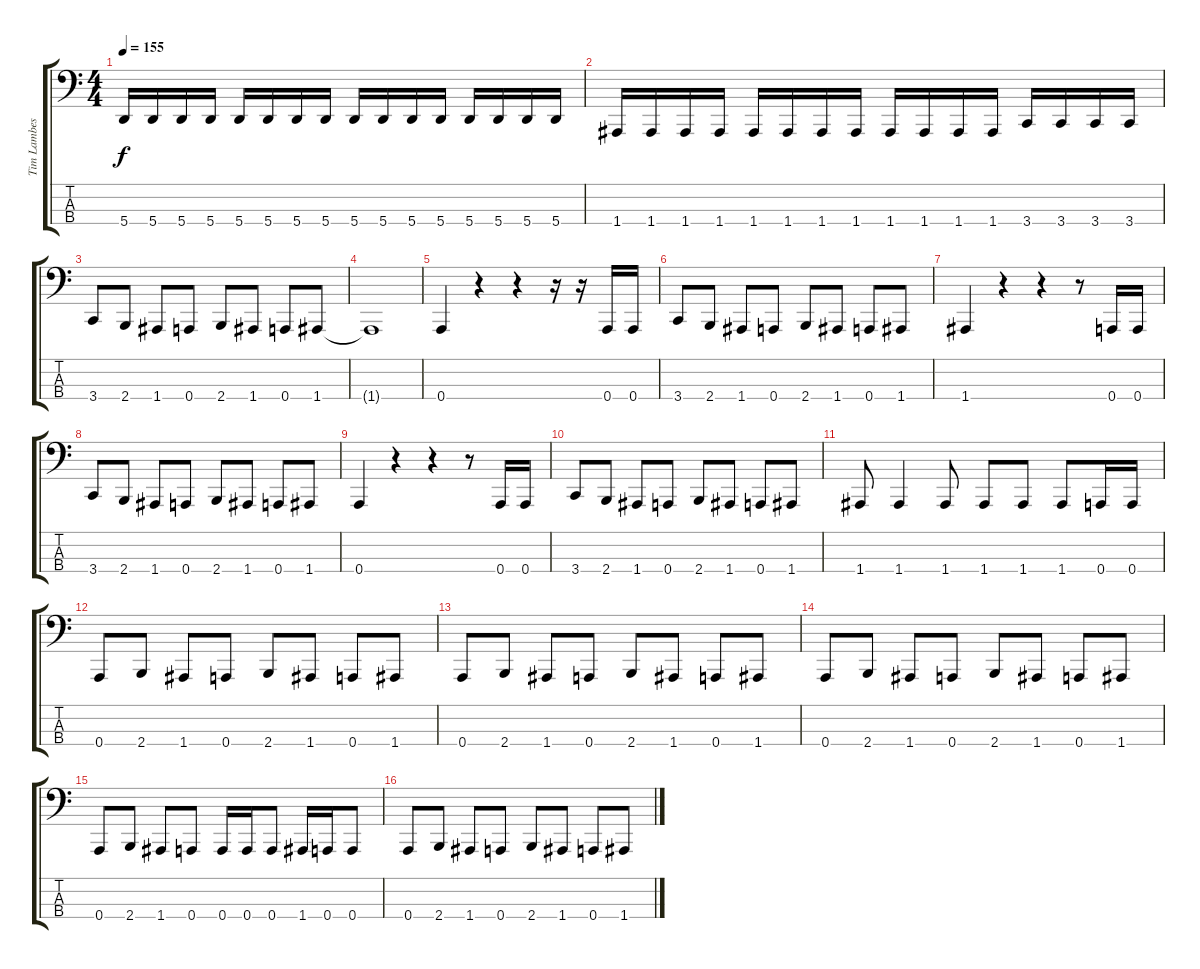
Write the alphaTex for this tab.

\track ("Tim Lambesis" "Tim Lambes") {instrument electricbasspick}
\staff {score tabs}
\tuning (D2 A1 E1 A0) {hide}
\ts (4 4)
\tempo 155
\clef f4
\ks c
5.4.16{dy f} 5.4.16 5.4.16 5.4.16 5.4.16 5.4.16 5.4.16 5.4.16 5.4.16 5.4.16 5.4.16 5.4.16 5.4.16 5.4.16 5.4.16 5.4.16 |
1.4.16 1.4.16 1.4.16 1.4.16 1.4.16 1.4.16 1.4.16 1.4.16 1.4.16 1.4.16 1.4.16 1.4.16 3.4.16 3.4.16 3.4.16 3.4.16 |
3.4.8 2.4.8 1.4.8 0.4.8 2.4.8 1.4.8 0.4.8 1.4.8 |
1.4{t}.1 |
0.4.4 r.4 r.4 r.16 r.16 0.4.16 0.4.16 |
3.4.8 2.4.8 1.4.8 0.4.8 2.4.8 1.4.8 0.4.8 1.4.8 |
1.4.4 r.4 r.4 r.8 0.4.16 0.4.16 |
3.4.8 2.4.8 1.4.8 0.4.8 2.4.8 1.4.8 0.4.8 1.4.8 |
0.4.4 r.4 r.4 r.8 0.4.16 0.4.16 |
3.4.8 2.4.8 1.4.8 0.4.8 2.4.8 1.4.8 0.4.8 1.4.8 |
1.4.8 1.4.4 1.4.8 1.4.8 1.4.8 1.4.8 0.4.16 0.4.16 |
0.4.8 2.4.8 1.4.8 0.4.8 2.4.8 1.4.8 0.4.8 1.4.8 |
0.4.8 2.4.8 1.4.8 0.4.8 2.4.8 1.4.8 0.4.8 1.4.8 |
0.4.8 2.4.8 1.4.8 0.4.8 2.4.8 1.4.8 0.4.8 1.4.8 |
0.4.8 2.4.8 1.4.8 0.4.8 0.4.16 0.4.16 0.4.8 1.4.16 0.4.16 0.4.8 |
0.4.8 2.4.8 1.4.8 0.4.8 2.4.8 1.4.8 0.4.8 1.4.8
